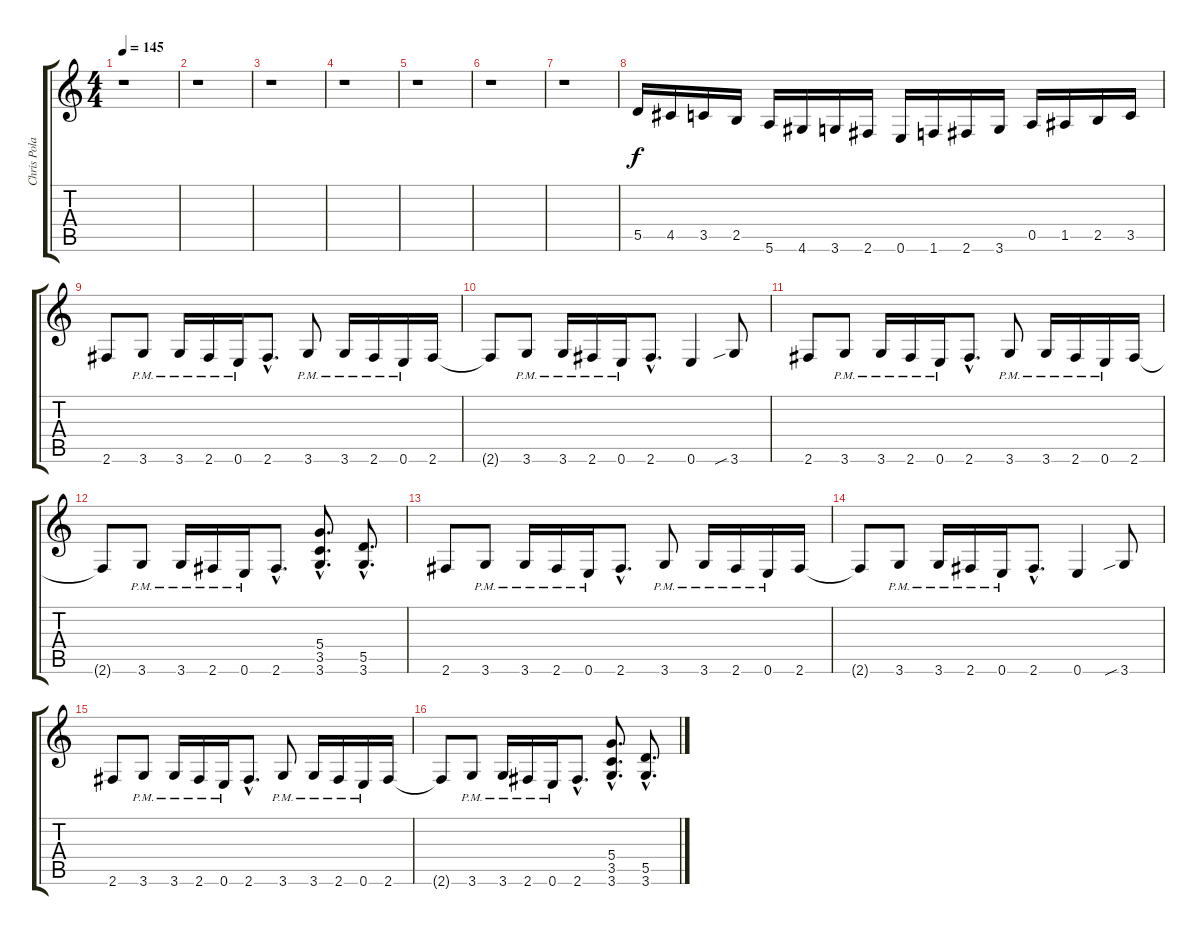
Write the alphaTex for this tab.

\track ("Chris Poland" "Chris Pola") {instrument distortionguitar}
\staff {score tabs}
\tuning (E4 B3 G3 D3 A2 E2) {hide}
\ts (4 4)
\tempo 145
\clef g2
\ks c
r.1{dy f} |
r.1 |
r.1 |
r.1 |
r.1 |
r.1 |
r.1 |
5.5.16 4.5.16 3.5.16 2.5.16 5.6.16 4.6.16 3.6.16 2.6.16 0.6.16 1.6.16 2.6.16 3.6.16 0.5.16 1.5.16 2.5.16 3.5.16 |
2.6.8 3.6{pm}.8 3.6{pm}.16 2.6{pm}.16 0.6{pm}.16 2.6{hac}.8{d} 3.6{pm}.8 3.6{pm}.16 2.6{pm}.16 0.6{pm}.16 2.6.16 |
2.6{t}.8 3.6{pm}.8 3.6{pm}.16 2.6{pm}.16 0.6{pm}.16 2.6{hac}.8{d} 0.6.4 3.6{sib}.8 |
2.6.8 3.6{pm}.8 3.6{pm}.16 2.6{pm}.16 0.6{pm}.16 2.6{hac}.8{d} 3.6{pm}.8 3.6{pm}.16 2.6{pm}.16 0.6{pm}.16 2.6.16 |
2.6{t}.8 3.6{pm}.8 3.6{pm}.16 2.6{pm}.16 0.6{pm}.16 2.6{hac}.8{d} (5.4{hac} 3.5{hac} 3.6{hac}).8{d} (5.5{hac} 3.6{hac}).8{d} |
2.6.8 3.6{pm}.8 3.6{pm}.16 2.6{pm}.16 0.6{pm}.16 2.6{hac}.8{d} 3.6{pm}.8 3.6{pm}.16 2.6{pm}.16 0.6{pm}.16 2.6.16 |
2.6{t}.8 3.6{pm}.8 3.6{pm}.16 2.6{pm}.16 0.6{pm}.16 2.6{hac}.8{d} 0.6.4 3.6{sib}.8 |
2.6.8 3.6{pm}.8 3.6{pm}.16 2.6{pm}.16 0.6{pm}.16 2.6{hac}.8{d} 3.6{pm}.8 3.6{pm}.16 2.6{pm}.16 0.6{pm}.16 2.6.16 |
2.6{t}.8 3.6{pm}.8 3.6{pm}.16 2.6{pm}.16 0.6{pm}.16 2.6{hac}.8{d} (5.4{hac} 3.5{hac} 3.6{hac}).8{d} (5.5{hac} 3.6{hac}).8{d}
